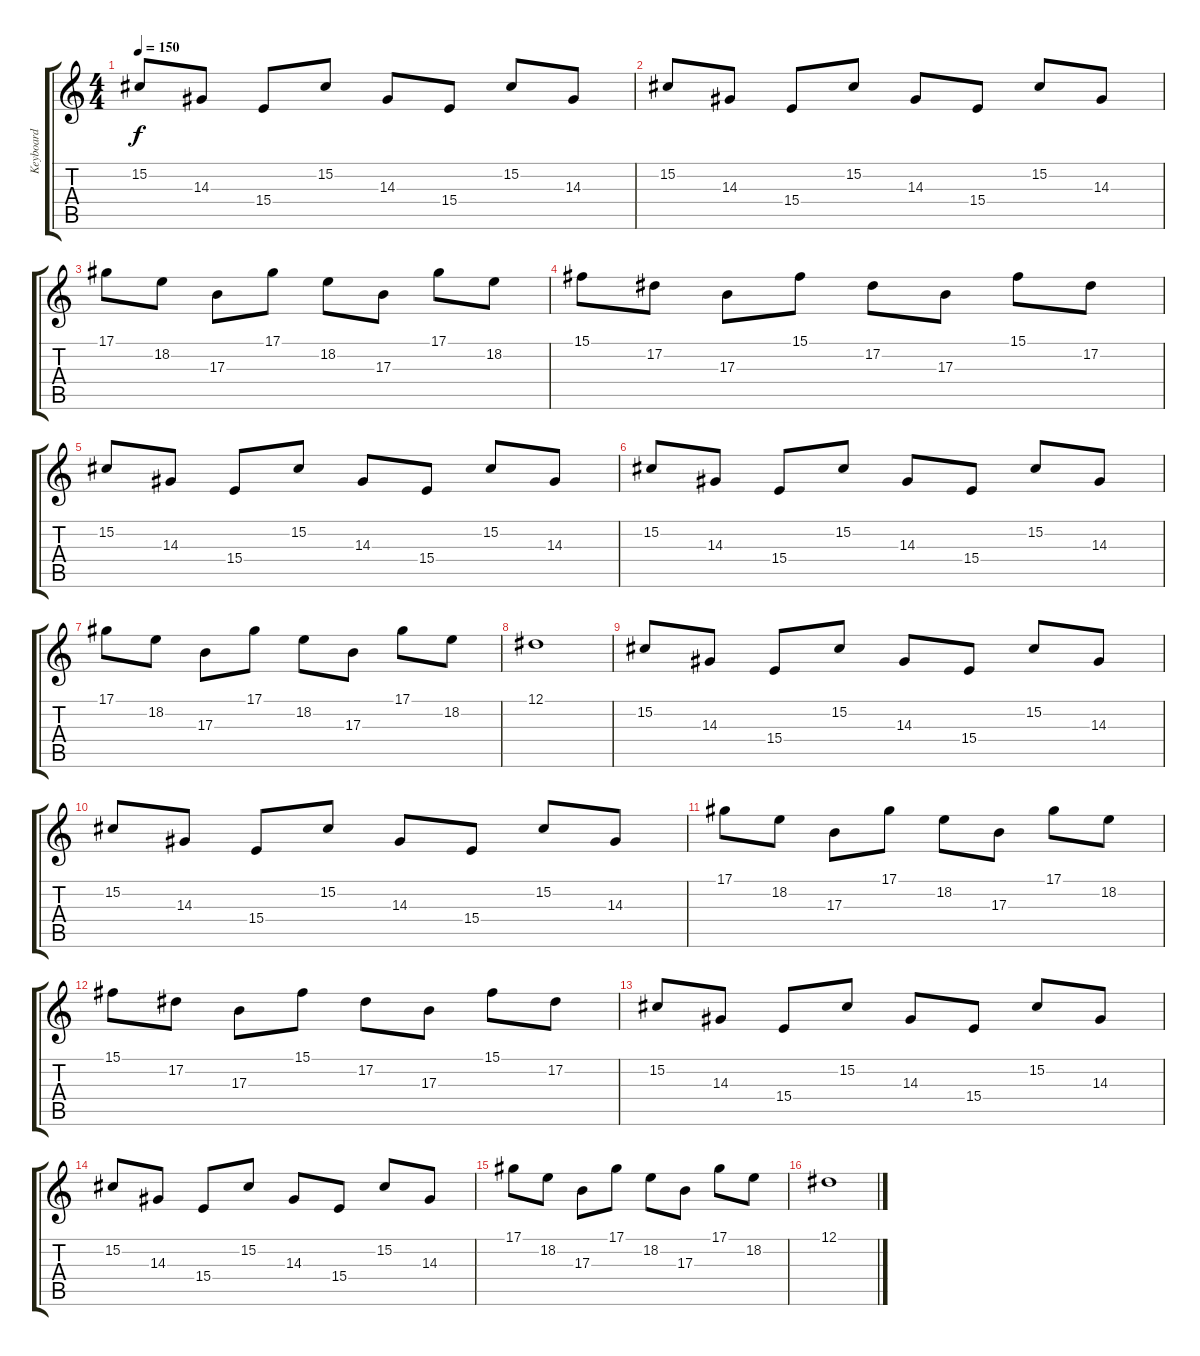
\track ("Keyboard" "Keyboard") {instrument violin}
\staff {score tabs}
\tuning (Eb4 Bb3 Gb3 Db3 Ab2 Eb2) {hide}
\ts (4 4)
\tempo 150
\clef g2
\ks c
15.2.8{dy f volume 14 instrument violin} 14.3.8 15.4.8 15.2.8 14.3.8 15.4.8 15.2.8 14.3.8 |
15.2.8{volume 14 instrument violin} 14.3.8 15.4.8 15.2.8 14.3.8 15.4.8 15.2.8 14.3.8 |
17.1.8{volume 14 instrument violin} 18.2.8 17.3.8 17.1.8 18.2.8 17.3.8 17.1.8 18.2.8 |
15.1.8{volume 14 instrument violin} 17.2.8 17.3.8 15.1.8 17.2.8 17.3.8 15.1.8 17.2.8 |
15.2.8{volume 14 instrument violin} 14.3.8 15.4.8 15.2.8 14.3.8 15.4.8 15.2.8 14.3.8 |
15.2.8{volume 14 instrument violin} 14.3.8 15.4.8 15.2.8 14.3.8 15.4.8 15.2.8 14.3.8 |
17.1.8{volume 14 instrument violin} 18.2.8 17.3.8 17.1.8 18.2.8 17.3.8 17.1.8 18.2.8 |
12.1.1{volume 12 instrument violin} |
15.2.8{volume 14 instrument violin} 14.3.8 15.4.8 15.2.8 14.3.8 15.4.8 15.2.8 14.3.8 |
15.2.8{volume 14 instrument violin} 14.3.8 15.4.8 15.2.8 14.3.8 15.4.8 15.2.8 14.3.8 |
17.1.8{volume 14 instrument violin} 18.2.8 17.3.8 17.1.8 18.2.8 17.3.8 17.1.8 18.2.8 |
15.1.8{volume 14 instrument violin} 17.2.8 17.3.8 15.1.8 17.2.8 17.3.8 15.1.8 17.2.8 |
15.2.8{volume 14 instrument violin} 14.3.8 15.4.8 15.2.8 14.3.8 15.4.8 15.2.8 14.3.8 |
15.2.8{volume 14 instrument violin} 14.3.8 15.4.8 15.2.8 14.3.8 15.4.8 15.2.8 14.3.8 |
17.1.8{volume 14 instrument violin} 18.2.8 17.3.8 17.1.8 18.2.8 17.3.8 17.1.8 18.2.8 |
12.1.1{volume 12 instrument violin}
